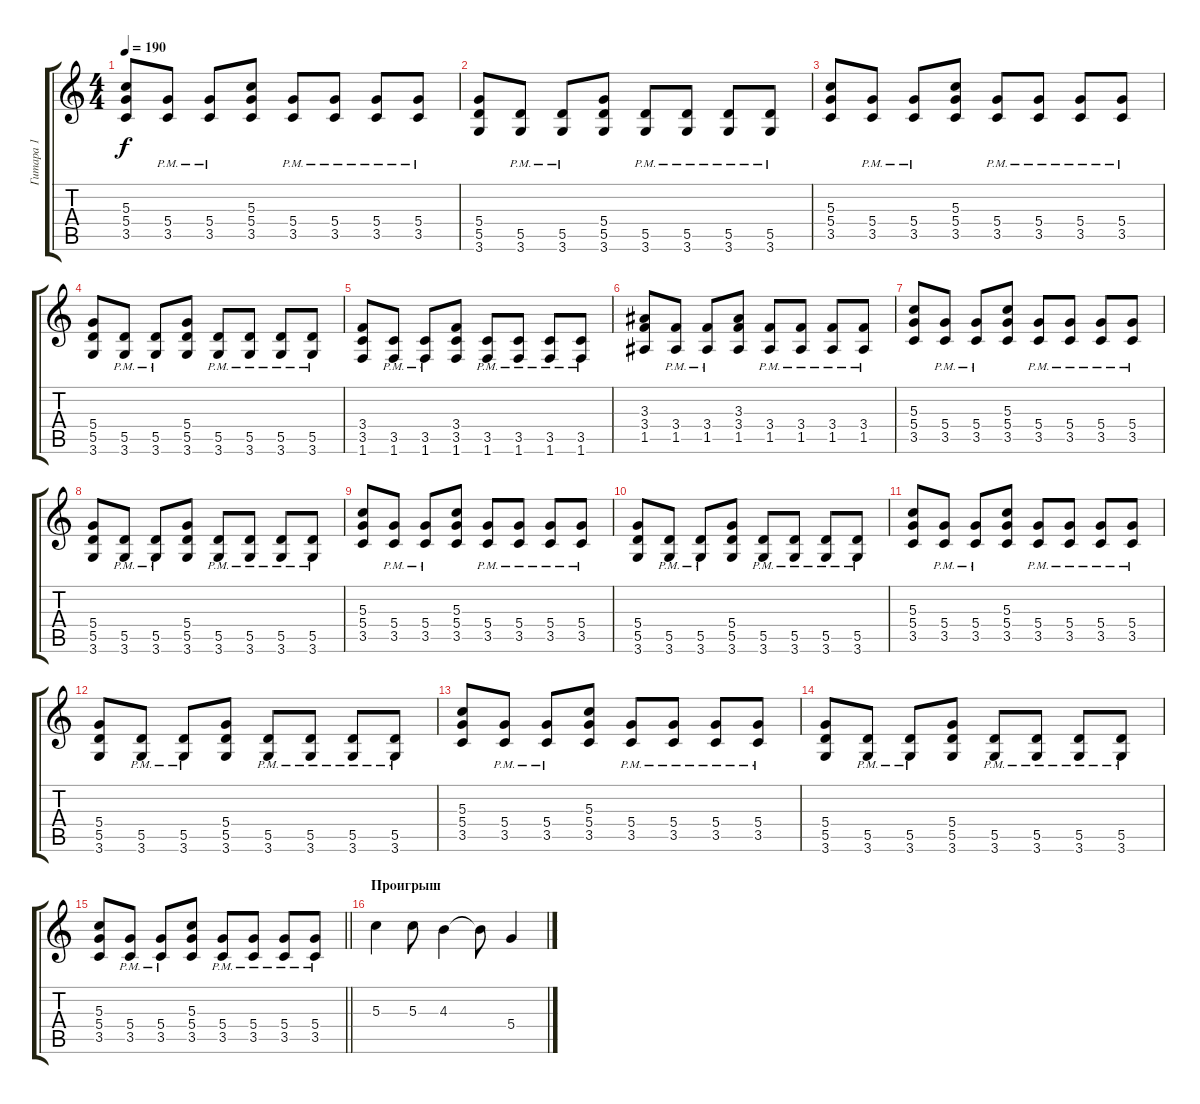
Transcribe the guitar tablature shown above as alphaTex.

\track ("Гитара 1" "Гитара 1") {instrument distortionguitar}
\staff {score tabs}
\tuning (E4 B3 G3 D3 A2 E2) {hide}
\ts (4 4)
\tempo 190
\clef g2
\ks c
(5.3 5.4 3.5).8{dy f} (5.4{pm} 3.5{pm}).8 (5.4{pm} 3.5{pm}).8 (5.3 5.4 3.5).8 (5.4{pm} 3.5{pm}).8 (5.4{pm} 3.5{pm}).8 (5.4{pm} 3.5{pm}).8 (5.4{pm} 3.5{pm}).8 |
(5.4 5.5 3.6).8 (5.5{pm} 3.6{pm}).8 (5.5{pm} 3.6{pm}).8 (5.4 5.5 3.6).8 (5.5{pm} 3.6{pm}).8 (5.5{pm} 3.6{pm}).8 (5.5{pm} 3.6{pm}).8 (5.5{pm} 3.6{pm}).8 |
(5.3 5.4 3.5).8 (5.4{pm} 3.5{pm}).8 (5.4{pm} 3.5{pm}).8 (5.3 5.4 3.5).8 (5.4{pm} 3.5{pm}).8 (5.4{pm} 3.5{pm}).8 (5.4{pm} 3.5{pm}).8 (5.4{pm} 3.5{pm}).8 |
(5.4 5.5 3.6).8 (5.5{pm} 3.6{pm}).8 (5.5{pm} 3.6{pm}).8 (5.4 5.5 3.6).8 (5.5{pm} 3.6{pm}).8 (5.5{pm} 3.6{pm}).8 (5.5{pm} 3.6{pm}).8 (5.5{pm} 3.6{pm}).8 |
(3.4 3.5 1.6).8 (3.5{pm} 1.6{pm}).8 (3.5{pm} 1.6{pm}).8 (3.4 3.5 1.6).8 (3.5{pm} 1.6{pm}).8 (3.5{pm} 1.6{pm}).8 (3.5{pm} 1.6{pm}).8 (3.5{pm} 1.6{pm}).8 |
(3.3 3.4 1.5).8 (3.4{pm} 1.5{pm}).8 (3.4{pm} 1.5{pm}).8 (3.3 3.4 1.5).8 (3.4{pm} 1.5{pm}).8 (3.4{pm} 1.5{pm}).8 (3.4{pm} 1.5{pm}).8 (3.4{pm} 1.5{pm}).8 |
(5.3 5.4 3.5).8 (5.4{pm} 3.5{pm}).8 (5.4{pm} 3.5{pm}).8 (5.3 5.4 3.5).8 (5.4{pm} 3.5{pm}).8 (5.4{pm} 3.5{pm}).8 (5.4{pm} 3.5{pm}).8 (5.4{pm} 3.5{pm}).8 |
(5.4 5.5 3.6).8 (5.5{pm} 3.6{pm}).8 (5.5{pm} 3.6{pm}).8 (5.4 5.5 3.6).8 (5.5{pm} 3.6{pm}).8 (5.5{pm} 3.6{pm}).8 (5.5{pm} 3.6{pm}).8 (5.5{pm} 3.6{pm}).8 |
(5.3 5.4 3.5).8 (5.4{pm} 3.5{pm}).8 (5.4{pm} 3.5{pm}).8 (5.3 5.4 3.5).8 (5.4{pm} 3.5{pm}).8 (5.4{pm} 3.5{pm}).8 (5.4{pm} 3.5{pm}).8 (5.4{pm} 3.5{pm}).8 |
(5.4 5.5 3.6).8 (5.5{pm} 3.6{pm}).8 (5.5{pm} 3.6{pm}).8 (5.4 5.5 3.6).8 (5.5{pm} 3.6{pm}).8 (5.5{pm} 3.6{pm}).8 (5.5{pm} 3.6{pm}).8 (5.5{pm} 3.6{pm}).8 |
(5.3 5.4 3.5).8 (5.4{pm} 3.5{pm}).8 (5.4{pm} 3.5{pm}).8 (5.3 5.4 3.5).8 (5.4{pm} 3.5{pm}).8 (5.4{pm} 3.5{pm}).8 (5.4{pm} 3.5{pm}).8 (5.4{pm} 3.5{pm}).8 |
(5.4 5.5 3.6).8 (5.5{pm} 3.6{pm}).8 (5.5{pm} 3.6{pm}).8 (5.4 5.5 3.6).8 (5.5{pm} 3.6{pm}).8 (5.5{pm} 3.6{pm}).8 (5.5{pm} 3.6{pm}).8 (5.5{pm} 3.6{pm}).8 |
(5.3 5.4 3.5).8 (5.4{pm} 3.5{pm}).8 (5.4{pm} 3.5{pm}).8 (5.3 5.4 3.5).8 (5.4{pm} 3.5{pm}).8 (5.4{pm} 3.5{pm}).8 (5.4{pm} 3.5{pm}).8 (5.4{pm} 3.5{pm}).8 |
(5.4 5.5 3.6).8 (5.5{pm} 3.6{pm}).8 (5.5{pm} 3.6{pm}).8 (5.4 5.5 3.6).8 (5.5{pm} 3.6{pm}).8 (5.5{pm} 3.6{pm}).8 (5.5{pm} 3.6{pm}).8 (5.5{pm} 3.6{pm}).8 |
\barLineRight lightlight
(5.3 5.4 3.5).8 (5.4{pm} 3.5{pm}).8 (5.4{pm} 3.5{pm}).8 (5.3 5.4 3.5).8 (5.4{pm} 3.5{pm}).8 (5.4{pm} 3.5{pm}).8 (5.4{pm} 3.5{pm}).8 (5.4{pm} 3.5{pm}).8 |
\section ("" "Проигрыш")
5.3.4 5.3.8 4.3.4 4.3{t}.8 5.4.4
